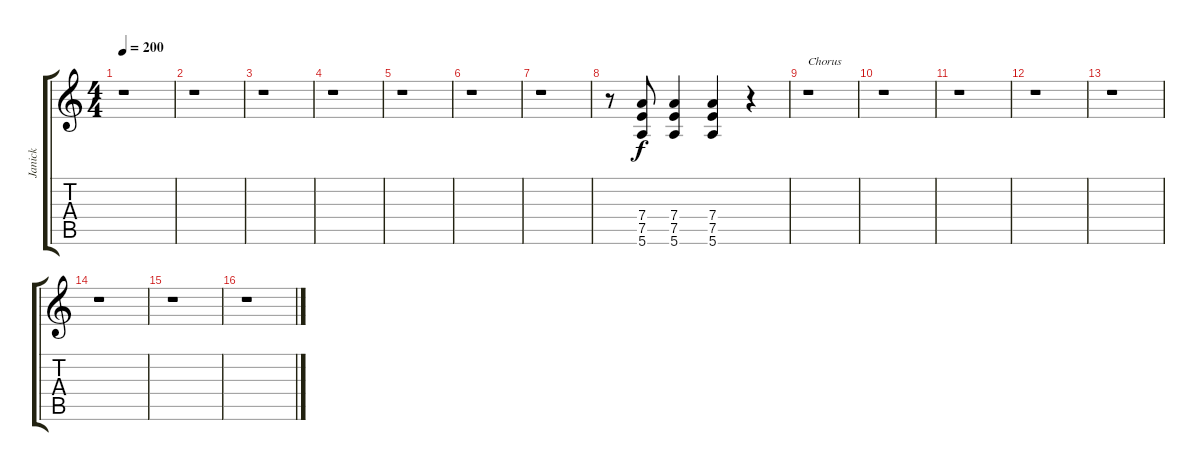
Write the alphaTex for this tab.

\track ("Janick" "Janick") {instrument distortionguitar}
\staff {score tabs}
\tuning (E4 B3 G3 D3 A2 E2) {hide}
\ts (4 4)
\tempo 200
\clef g2
\ks c
r.1{dy f} |
r.1 |
r.1 |
r.1 |
r.1 |
r.1 |
r.1 |
r.8 (7.4 7.5 5.6).8 (7.4 7.5 5.6).4 (7.4 7.5 5.6).4 r.4 |
r.1{txt "Chorus"} |
r.1 |
r.1 |
r.1 |
r.1 |
r.1 |
r.1 |
r.1
